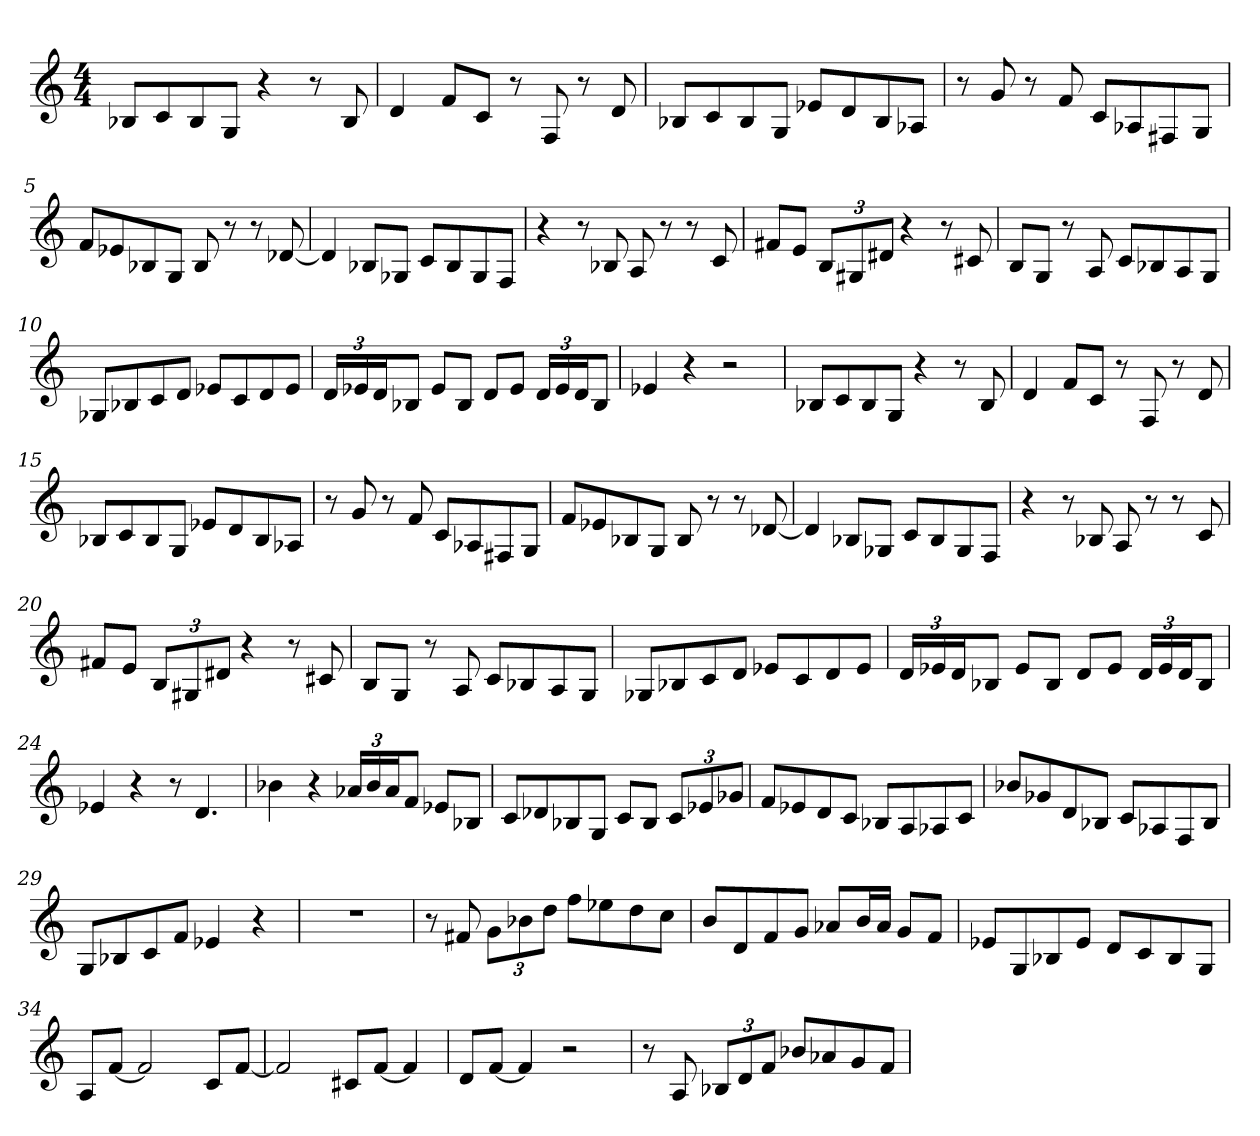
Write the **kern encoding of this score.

**kern
*part1
*staff1
*clefG2
*M4/4
=1
8B-X/L
8c/
8B-/
8G/J
4r
8r
8B-/
=2
4d/
8f/L
8c/J
8r
8F/
8r
8d/
=3
8B-X/L
8c/
8B-/
8G/J
8e-X/L
8d/
8B-/
8A-X/J
=4
8r
8g/
8r
8f/
8c/L
8A-X/
8F#X/
8G/J
=5
8f/L
8e-X/
8B-X/
8G/J
8B-/
8r
8r
[8d-X/
=6
4d-/]
8B-X/L
8G-X/J
8c/L
8B-/
8G-/
8F/J
=7
4r
8r
8B-X/
8A/
8r
8r
8c/
=8
8f#X/L
8e/J
*Xbrackettup
12B/L
12G#X/
12d#X/J
4r
8r
8c#X/
=9
8B/L
8G/J
8r
8A/
8c/L
8B-X/
8A/
8G/J
=10
8G-X/L
8B-X/
8c/
8d/J
8e-X/L
8c/
8d/
8e-/J
=11
24d/LL
24e-X/
24d/J
8B-X/J
8e-/L
8B-/J
8d/L
8e-/J
24d/LL
24e-/
24d/J
8B-/J
=12
4e-X/
4r
2r
=13
8B-X/L
8c/
8B-/
8G/J
4r
8r
8B-/
=14
4d/
8f/L
8c/J
8r
8F/
8r
8d/
=15
8B-X/L
8c/
8B-/
8G/J
8e-X/L
8d/
8B-/
8A-X/J
=16
8r
8g/
8r
8f/
8c/L
8A-X/
8F#X/
8G/J
=17
8f/L
8e-X/
8B-X/
8G/J
8B-/
8r
8r
[8d-X/
=18
4d-/]
8B-X/L
8G-X/J
8c/L
8B-/
8G-/
8F/J
=19
4r
8r
8B-X/
8A/
8r
8r
8c/
=20
8f#X/L
8e/J
12B/L
12G#X/
12d#X/J
4r
8r
8c#X/
=21
8B/L
8G/J
8r
8A/
8c/L
8B-X/
8A/
8G/J
=22
8G-X/L
8B-X/
8c/
8d/J
8e-X/L
8c/
8d/
8e-/J
=23
24d/LL
24e-X/
24d/J
8B-X/J
8e-/L
8B-/J
8d/L
8e-/J
24d/LL
24e-/
24d/J
8B-/J
=24
4e-X/
4r
8r
4.d/
=25
4b-X\
4r
24a-X/LL
24b-/
24a-/J
8f/J
8e-X/L
8B-X/J
=26
8c/L
8d-X/
8B-X/
8G/J
8c/L
8B-/J
12c/L
12e-X/
12g-X/J
=27
8f/L
8e-X/
8d/
8c/J
8B-X/L
8A/
8A-X/
8c/J
=28
8b-X/L
8g-X/
8d/
8B-X/J
8c/L
8A-X/
8F/
8B-/J
=29
8G/L
8B-X/
8c/
8f/J
4e-X/
4r
=30
1r
=31
8r
8f#X/
12g\L
12b-X\
12dd\J
8ff\L
8ee-X\
8dd\
8cc\J
=32
8b/L
8d/
8f/
8g/J
8a-X/L
16b/L
16a-/JJ
8g/L
8f/J
=33
8e-X/L
8G/
8B-X/
8e-/J
8d/L
8c/
8B-/
8G/J
=34
8A/L
[8f/J
2f/]
8c/L
[8f/J
=35
2f/]
8c#X/L
[8f/J
4f/]
=36
8d/L
[8f/J
4f/]
2r
=37
8r
8A/
12B-X/L
12d/
12f/J
8b-X/L
8a-X/
8g/
8f/J
=
*-
